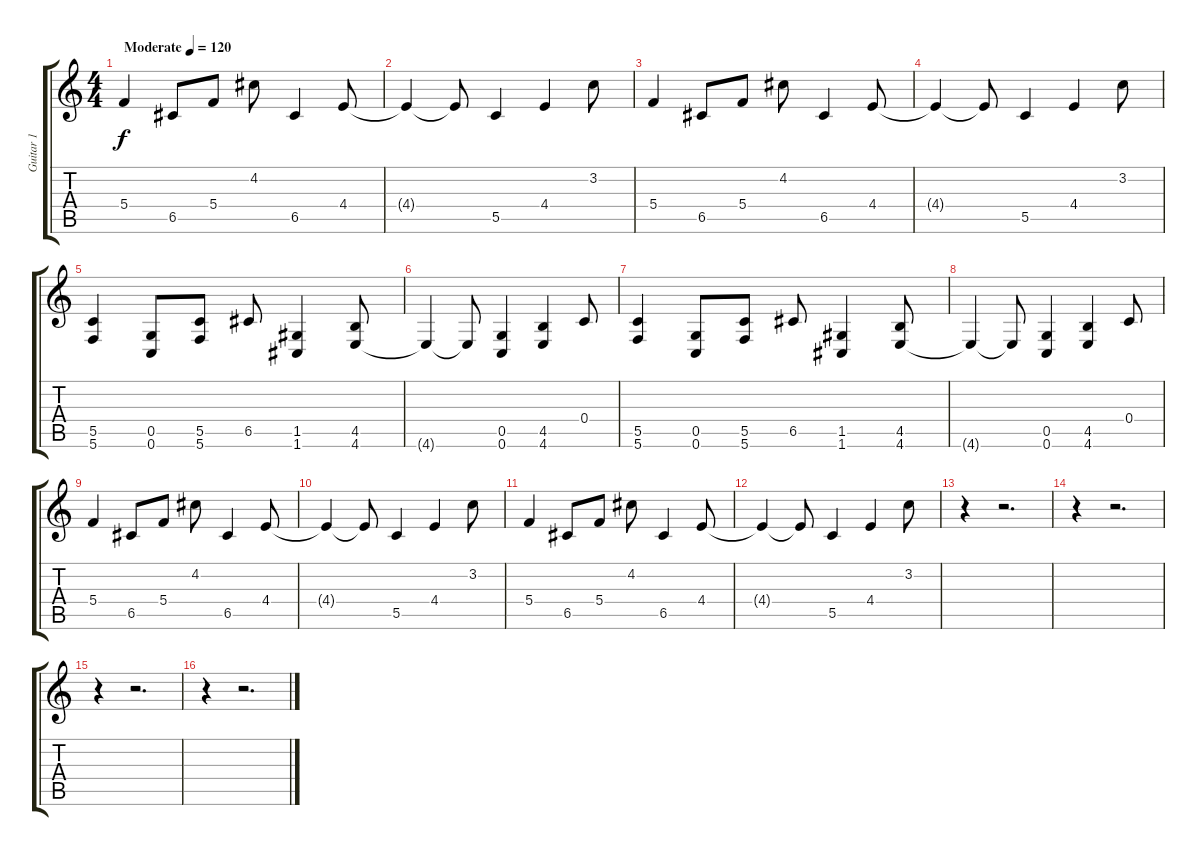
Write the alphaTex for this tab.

\track ("Guitar 1" "Guitar 1") {instrument distortionguitar}
\staff {score tabs}
\tuning (D4 A3 F3 C3 G2 C2) {hide}
\ts (4 4)
\tempo (120 "Moderate")
\clef g2
\ks c
5.4.4{dy f instrument distortionguitar} 6.5.8 5.4.8 4.2.8 6.5.4 4.4.8 |
4.4{t}.4 4.4{t}.8 5.5.4 4.4.4 3.2.8 |
5.4.4 6.5.8 5.4.8 4.2.8 6.5.4 4.4.8 |
4.4{t}.4 4.4{t}.8 5.5.4 4.4.4 3.2.8 |
(5.5 5.6).4 (0.5 0.6).8 (5.5 5.6).8 6.5.8 (1.5 1.6).4 (4.5 4.6).8 |
4.6{t}.4 4.6{t}.8 (0.5 0.6).4 (4.5 4.6).4 0.4.8 |
(5.5 5.6).4 (0.5 0.6).8 (5.5 5.6).8 6.5.8 (1.5 1.6).4 (4.5 4.6).8 |
4.6{t}.4 4.6{t}.8 (0.5 0.6).4 (4.5 4.6).4 0.4.8 |
5.4.4 6.5.8 5.4.8 4.2.8 6.5.4 4.4.8 |
4.4{t}.4 4.4{t}.8 5.5.4 4.4.4 3.2.8 |
5.4.4 6.5.8 5.4.8 4.2.8 6.5.4 4.4.8 |
4.4{t}.4 4.4{t}.8 5.5.4 4.4.4 3.2.8 |
r.4 r.2{d} |
r.4 r.2{d} |
r.4 r.2{d} |
r.4 r.2{d}
